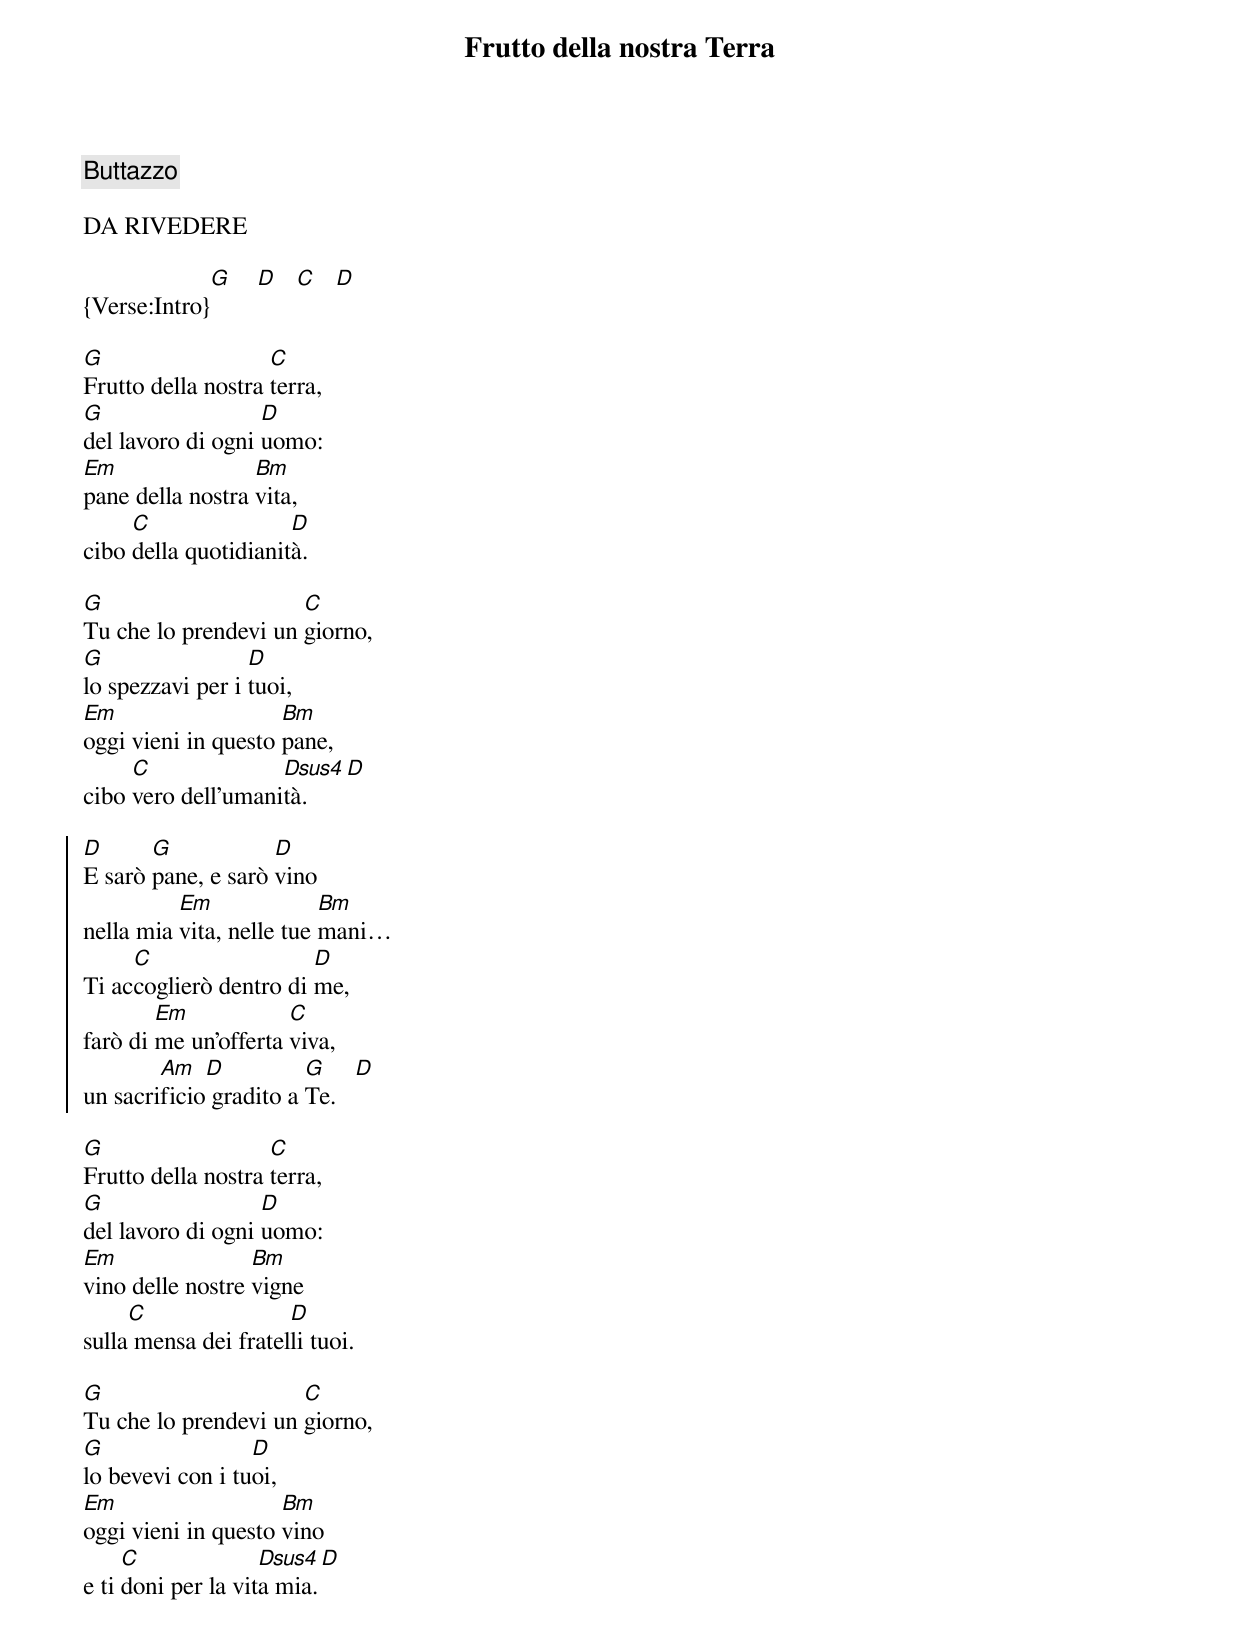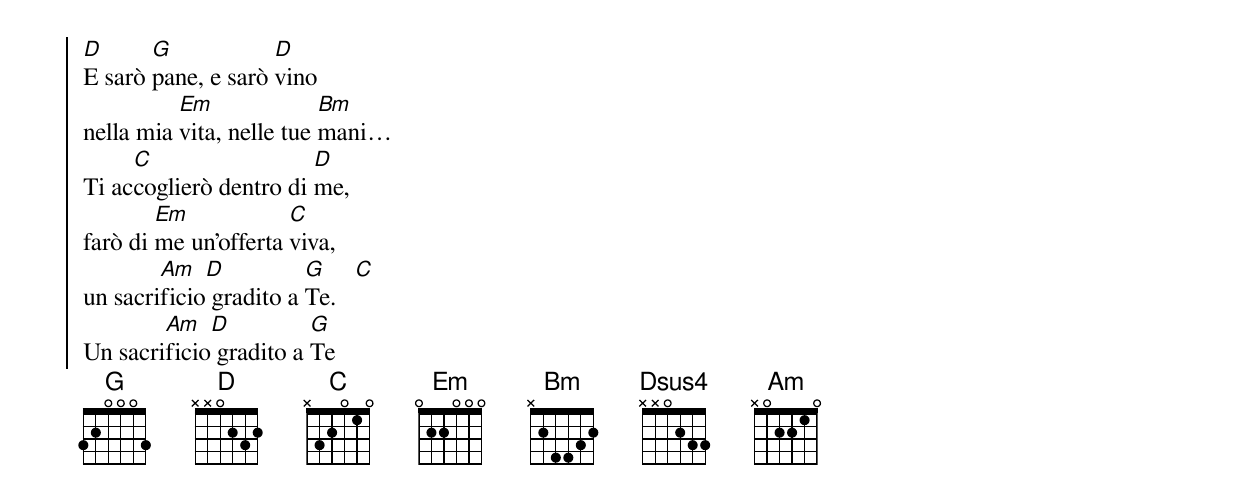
{title:Frutto della nostra Terra}
{c:Buttazzo}

DA RIVEDERE

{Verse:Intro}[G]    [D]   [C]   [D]

[G]Frutto della nostra [C]terra,
[G]del lavoro di ogni [D]uomo:
[Em]pane della nostra [Bm]vita,
cibo [C]della quotidianit[D]à.

[G]Tu che lo prendevi un [C]giorno,
[G]lo spezzavi per i [D]tuoi,
[Em]oggi vieni in questo [Bm]pane,
cibo [C]vero dell’umani[Dsus4]tà.   [D]

{soc}
[D]E sarò [G]pane, e sarò [D]vino
nella mia [Em]vita, nelle tue [Bm]mani…
Ti ac[C]coglierò dentro di [D]me,
farò di [Em]me un’offerta [C]viva,
un sacri[Am]ficio[D] gradito a [G]Te.   [D]
{eoc}

[G]Frutto della nostra [C]terra,
[G]del lavoro di ogni [D]uomo:
[Em]vino delle nostre [Bm]vigne
sulla[C] mensa dei fratel[D]li tuoi.

[G]Tu che lo prendevi un [C]giorno,
[G]lo bevevi con i tu[D]oi,
[Em]oggi vieni in questo [Bm]vino
e ti [C]doni per la vit[Dsus4]a mia.[D]


{soc}
[D]E sarò [G]pane, e sarò [D]vino
nella mia [Em]vita, nelle tue [Bm]mani…
Ti ac[C]coglierò dentro di [D]me,
farò di [Em]me un’offerta [C]viva,
un sacri[Am]ficio[D] gradito a [G]Te.   [C]
Un sacri[Am]ficio[D] gradito a [G]Te
{eoc}
